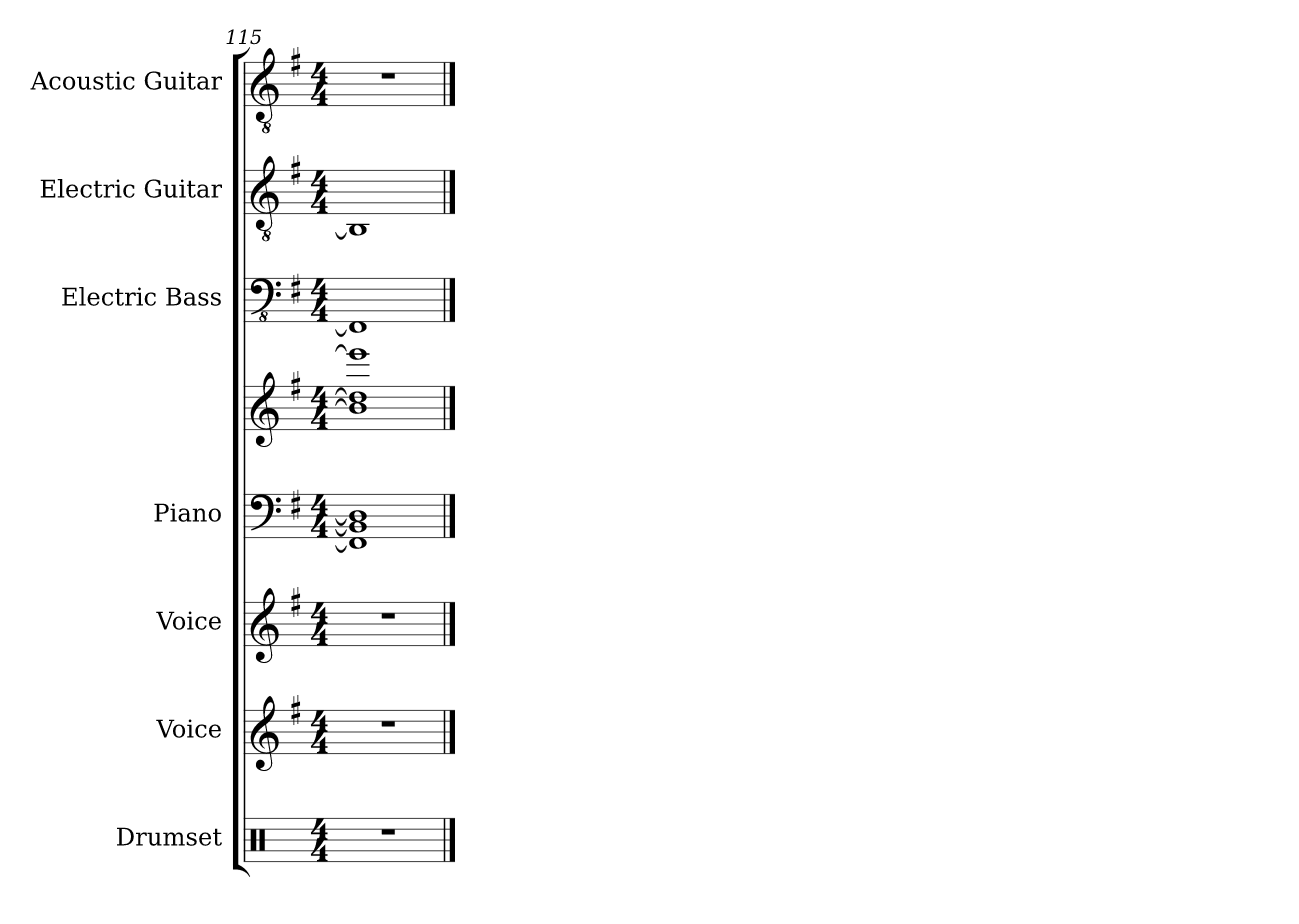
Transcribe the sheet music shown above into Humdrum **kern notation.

**kern	**kern	**kern	**kern	**kern	**kern	**kern	**kern
*part7	*part6	*part5	*part4	*part4	*part3	*part2	*part1
*staff8	*staff7	*staff6	*staff5	*staff4	*staff3	*staff2	*staff1
*I"Drumset	*I"Voice	*I"Voice	*I"Piano	*	*I"Electric Bass	*I"Electric Guitar	*I"Acoustic Guitar
*I'Drs.	*I'Vo.	*I'Vo.	*I'Pno.	*	*I'El. B.	*I'El. Guit.	*I'Guit.
!!LO:PB:g=z
*clefX	*clefG2	*clefG2	*clefF4	*clefG2	*clefFv4	*clefGv2	*clefGv2
*k[]	*k[f#]	*k[f#]	*k[f#]	*k[f#]	*k[f#]	*k[f#]	*k[f#]
*M4/4	*M4/4	*M4/4	*M4/4	*M4/4	*M4/4	*M4/4	*M4/4
=115	=115	=115	=115	=115	=115	=115	=115
1r	1r	1r	1FF#] 1BB-] 1D]	1b-] 1dd] 1eee]	1FFF#]	1BB-]	1r
==	==	==	==	==	==	==	==
*-	*-	*-	*-	*-	*-	*-	*-
